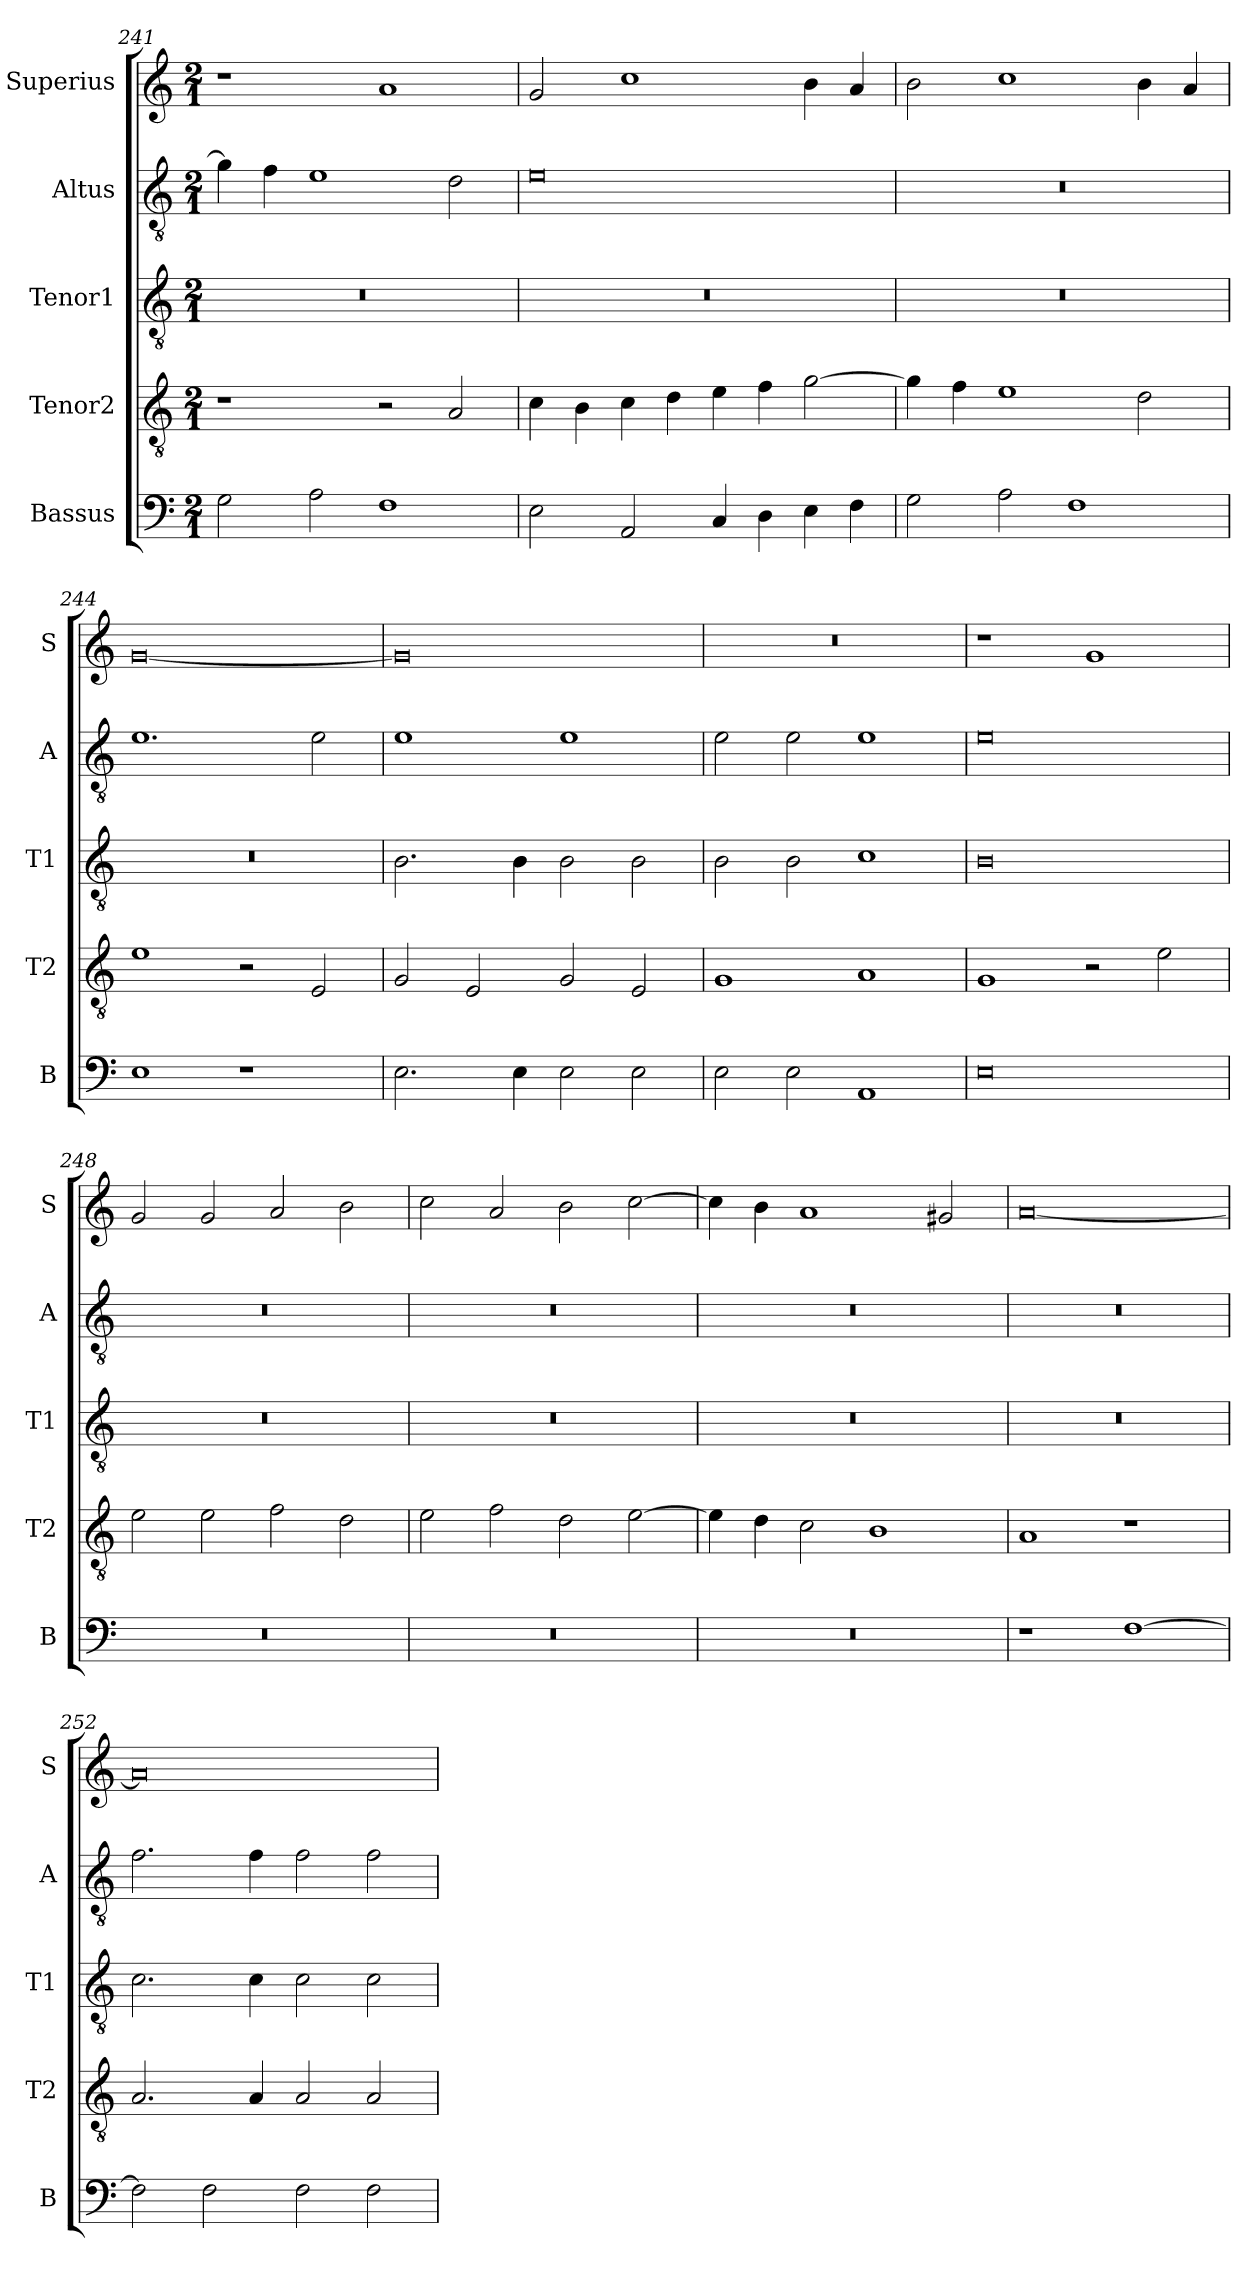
**kern	**kern	**kern	**kern	**kern
*part5	*part4	*part3	*part2	*part1
*staff5	*staff4	*staff3	*staff2	*staff1
*I"Bassus	*I"Tenor2	*I"Tenor1	*I"Altus	*I"Superius
*I'B	*I'T2	*I'T1	*I'A	*I'S
*clefF4	*clefGv2	*clefGv2	*clefGv2	*clefG2
*k[]	*k[]	*k[]	*k[]	*k[]
*M2/1	*M2/1	*M2/1	*M2/1	*M2/1
=241	=241	=241	=241	=241
2G\	1r	0r	4g\]	1r
.	.	.	4f\	.
2A\	.	.	1e	.
1F	2r	.	.	1a
.	2A/	.	2d\	.
=242	=242	=242	=242	=242
2E\	4c\	0r	0e	2g/
.	4B\	.	.	.
2AA/	4c\	.	.	1cc
.	4d\	.	.	.
4C/	4e\	.	.	.
4D\	4f\	.	.	.
4E\	[2g\	.	.	4b\
4F\	.	.	.	4a/
=243	=243	=243	=243	=243
2G\	4g\]	0r	0r	2b\
.	4f\	.	.	.
2A\	1e	.	.	1cc
1F	.	.	.	.
.	2d\	.	.	4b\
.	.	.	.	4a/
=244	=244	=244	=244	=244
1E	1e	0r	1.e	[0g
1r	2r	.	.	.
.	2E/	.	2e\	.
=245	=245	=245	=245	=245
2.E\	2G/	2.B\	1e	0g]
.	2E/	.	.	.
4E\	.	4B\	.	.
2E\	2G/	2B\	1e	.
2E\	2E/	2B\	.	.
=246	=246	=246	=246	=246
2E\	1G	2B\	2e\	0r
2E\	.	2B\	2e\	.
1AA	1A	1c	1e	.
=247	=247	=247	=247	=247
0E	1G	0B	0e	1r
.	2r	.	.	1g
.	2e\	.	.	.
=248	=248	=248	=248	=248
0r	2e\	0r	0r	2g/
.	2e\	.	.	2g/
.	2f\	.	.	2a/
.	2d\	.	.	2b\
=249	=249	=249	=249	=249
0r	2e\	0r	0r	2cc\
.	2f\	.	.	2a/
.	2d\	.	.	2b\
.	[2e\	.	.	[2cc\
=250	=250	=250	=250	=250
0r	4e\]	0r	0r	4cc\]
.	4d\	.	.	4b\
.	2c\	.	.	1a
.	1B	.	.	.
.	.	.	.	2g#X/
=251	=251	=251	=251	=251
1r	1A	0r	0r	[0a
[1F	1r	.	.	.
=252	=252	=252	=252	=252
2F\]	2.A/	2.c\	2.f\	0a]
2F\	.	.	.	.
.	4A/	4c\	4f\	.
2F\	2A/	2c\	2f\	.
2F\	2A/	2c\	2f\	.
=	=	=	=	=
*-	*-	*-	*-	*-
